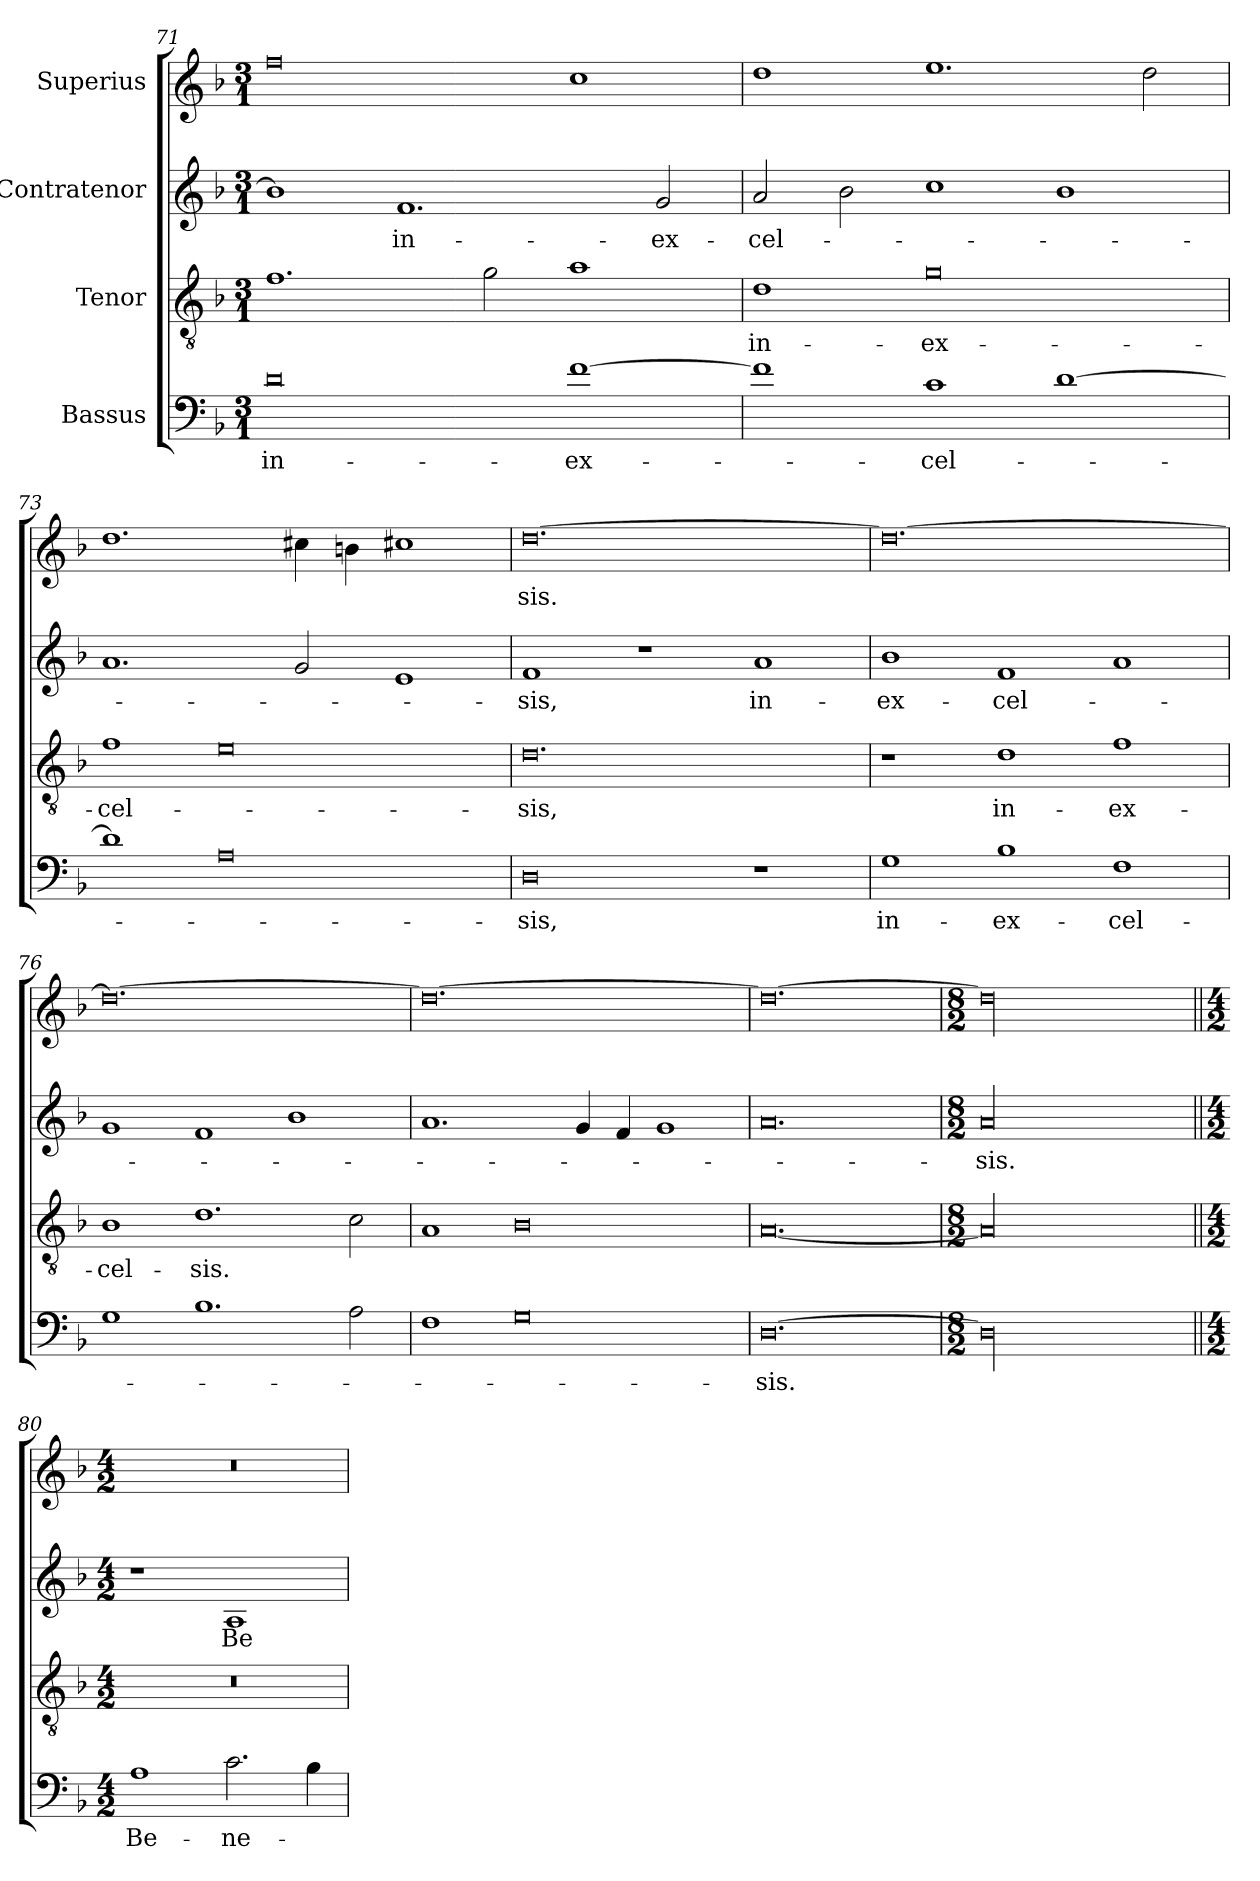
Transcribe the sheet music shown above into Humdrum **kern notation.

**kern	**text	**kern	**text	**kern	**text	**kern	**text
*part4	*part4	*part3	*part3	*part2	*part2	*part1	*part1
*staff4	*staff4	*staff3	*staff3	*staff2	*staff2	*staff1	*staff1
*I"Bassus	*	*I"Tenor	*	*I"Contratenor	*	*I"Superius	*
*clefF4	*	*clefGv2	*	*clefG2	*	*clefG2	*
*k[b-]	*	*k[b-]	*	*k[b-]	*	*k[b-]	*
*M3/1	*	*M3/1	*	*M3/1	*	*M3/1	*
=71	=71	=71	=71	=71	=71	=71	=71
0d\	in-	1.f\	.	1b-\]	.	0ff\	.
.	.	.	.	1.f/	in-	.	.
.	.	2g\	.	.	.	.	.
[1f\	ex-	1a\	.	.	.	1cc\	.
.	.	.	.	2g/	ex-	.	.
=72	=72	=72	=72	=72	=72	=72	=72
1f\]	.	1d\	in-	2a/	-cel-	1dd\	.
.	.	.	.	2b-\	.	.	.
1c\	-cel-	0g\	ex-	1cc\	.	1.ee\	.
[1d\	.	.	.	1b-\	.	.	.
.	.	.	.	.	.	2dd\	.
=73	=73	=73	=73	=73	=73	=73	=73
1d\]	.	1f\	-cel-	1.a/	.	1.dd\	.
0A\	.	0e\	.	.	.	.	.
.	.	.	.	2g/	.	4cc#X\	.
.	.	.	.	.	.	4bn\	.
.	.	.	.	1e/	.	1cc#X\	.
=74	=74	=74	=74	=74	=74	=74	=74
0D\	-sis,	0.d\	-sis,	1f/	-sis,	[0.dd\	-sis.
.	.	.	.	1r	.	.	.
1r	.	.	.	1a/	in-	.	.
=75	=75	=75	=75	=75	=75	=75	=75
1G\	in-	1r	.	1b-\	ex-	0.dd\_	.
1B-\	ex-	1d\	in-	1f/	-cel-	.	.
1F\	-cel-	1f\	ex-	1a/	.	.	.
=76	=76	=76	=76	=76	=76	=76	=76
1G\	.	1B-\	-cel-	1g/	.	0.dd\_	.
1.B-\	.	1.d\	-sis.	1f/	.	.	.
.	.	.	.	1b-\	.	.	.
2A\	.	2c\	.	.	.	.	.
=77	=77	=77	=77	=77	=77	=77	=77
1F\	.	1A/	.	1.a/	.	0.dd\_	.
0G\	.	0B-\	.	.	.	.	.
.	.	.	.	4g/	.	.	.
.	.	.	.	4f/	.	.	.
.	.	.	.	1g/	.	.	.
=78	=78	=78	=78	=78	=78	=78	=78
[0.D\	-sis.	[0.A/	.	0.a/	.	0.dd\_	.
=79	=79	=79	=79	=79	=79	=79	=79
*M8/2	*	*M8/2	*	*M8/2	*	*M8/2	*
00D\]	.	00A/]	.	00a/	-sis.	00dd\]	.
=80||	=80||	=80||	=80||	=80||	=80||	=80||	=80||
*M4/2	*	*M4/2	*	*M4/2	*	*M4/2	*
1A\	Be-	0r	.	1r	.	0r	.
2.c\	-ne-	.	.	1A/	Be-	.	.
4B-\	.	.	.	.	.	.	.
=	=	=	=	=	=	=	=
*-	*-	*-	*-	*-	*-	*-	*-
